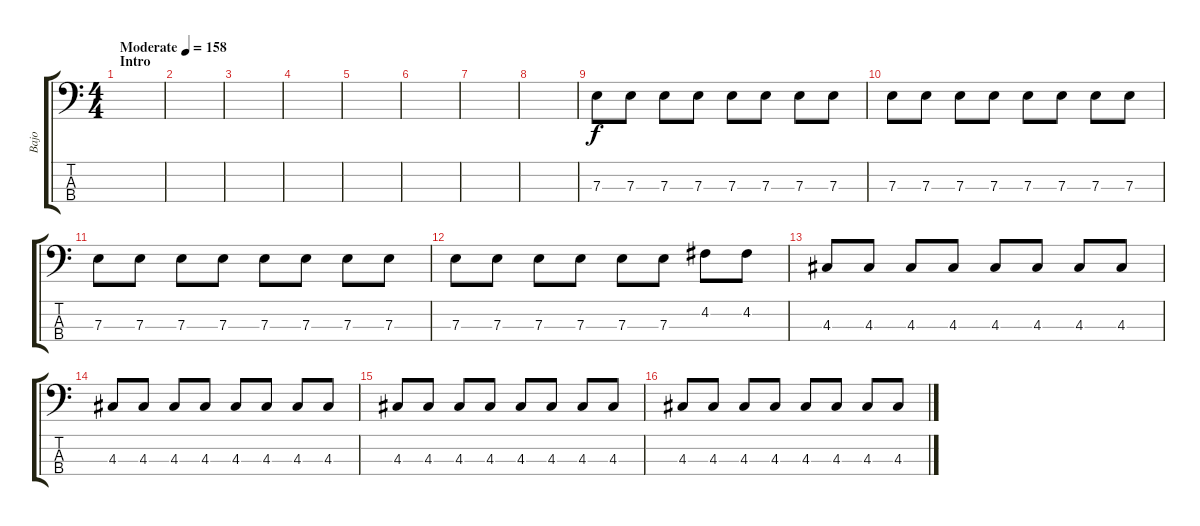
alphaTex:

\track ("Bajo" "Bajo") {instrument electricbassfinger}
\staff {score tabs}
\tuning (G2 D2 A1 E1) {hide}
\ts (4 4)
\section ("" "Intro")
\tempo (158 "Moderate")
\clef f4
\ks c
|
|
|
|
|
|
|
|
7.3.8 7.3.8 7.3.8 7.3.8 7.3.8 7.3.8 7.3.8 7.3.8 |
7.3.8 7.3.8 7.3.8 7.3.8 7.3.8 7.3.8 7.3.8 7.3.8 |
7.3.8 7.3.8 7.3.8 7.3.8 7.3.8 7.3.8 7.3.8 7.3.8 |
7.3.8 7.3.8 7.3.8 7.3.8 7.3.8 7.3.8 4.2.8 4.2.8 |
4.3.8 4.3.8 4.3.8 4.3.8 4.3.8 4.3.8 4.3.8 4.3.8 |
4.3.8 4.3.8 4.3.8 4.3.8 4.3.8 4.3.8 4.3.8 4.3.8 |
4.3.8 4.3.8 4.3.8 4.3.8 4.3.8 4.3.8 4.3.8 4.3.8 |
4.3.8 4.3.8 4.3.8 4.3.8 4.3.8 4.3.8 4.3.8 4.3.8
